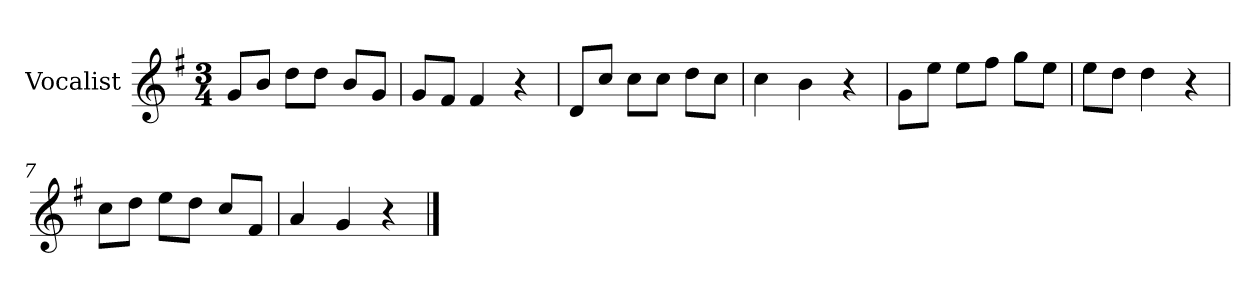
**kern
*part1
*staff1
*I"Vocalist
*k[f#]
*G:
*M3/4
=1
8gL
8bJ
8ddL
8ddJ
8bL
8gJ
=2
8gL
8f#J
4f#
4r
=3
8dL
8ccJ
8ccL
8ccJ
8ddL
8ccJ
=4
4cc
4b
4r
=5
8gL
8eeJ
8eeL
8ff#J
8ggL
8eeJ
=6
8eeL
8ddJ
4dd
4r
=7
8ccL
8ddJ
8eeL
8ddJ
8ccL
8f#J
=8
4a
4g
4r
==
*-
